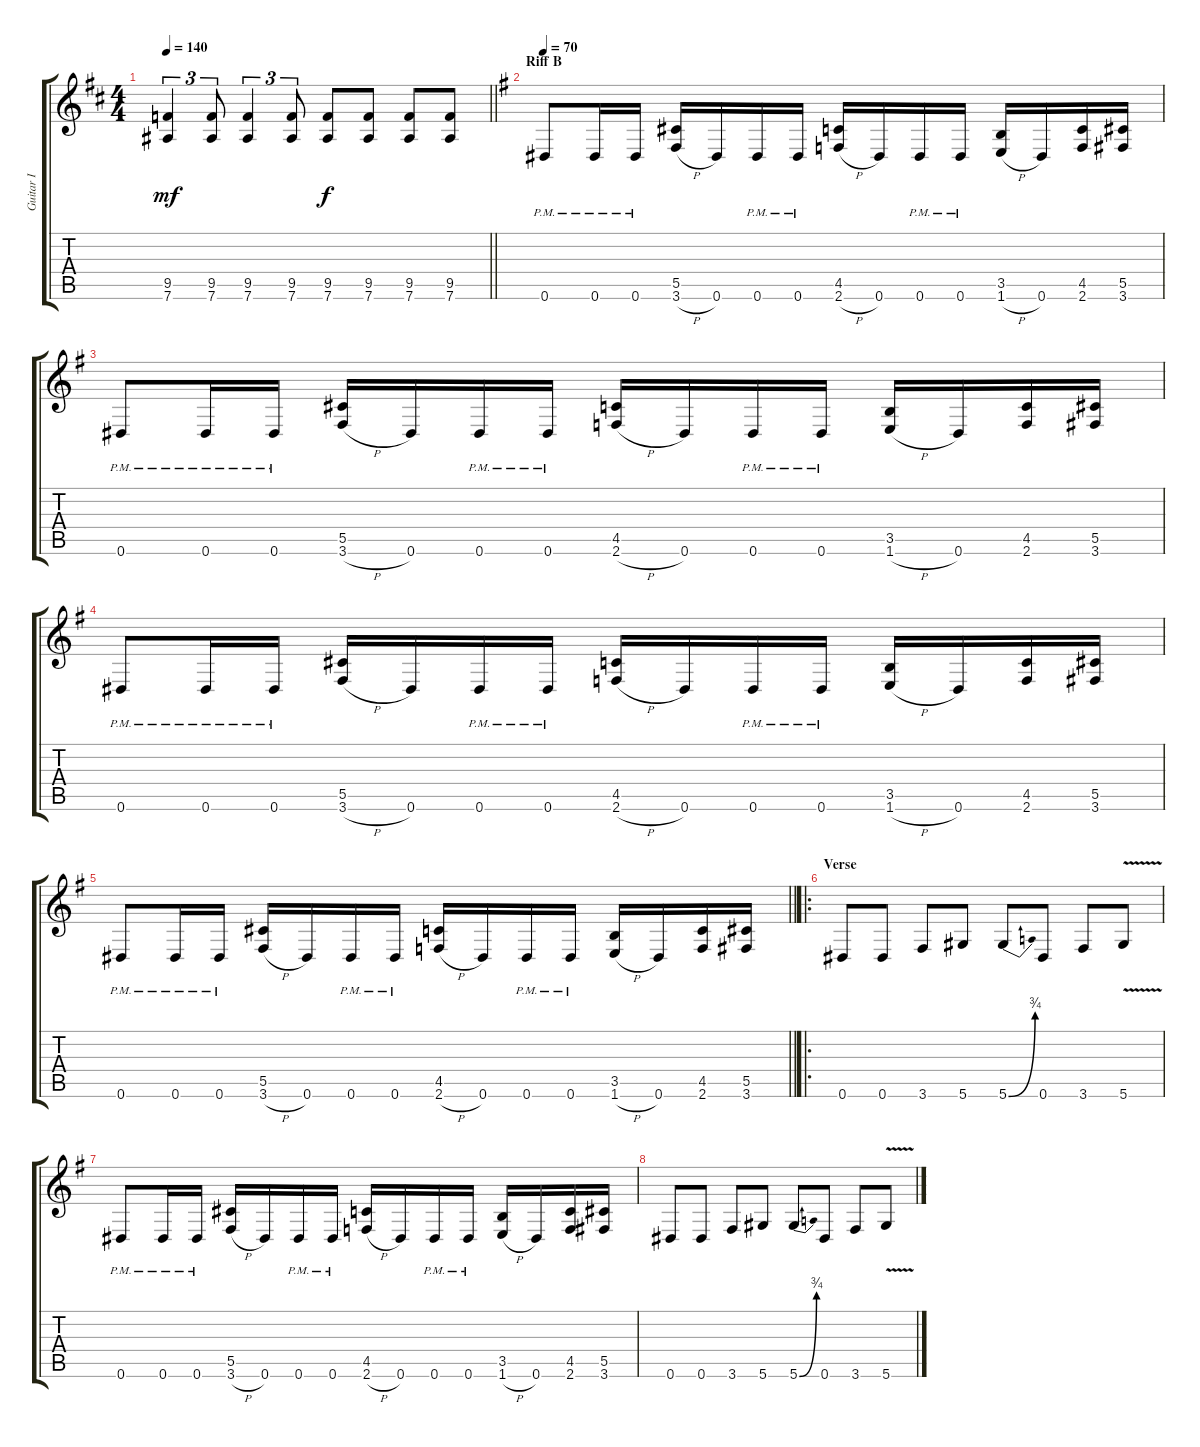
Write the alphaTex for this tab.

\track ("Guitar I" "Guitar I") {instrument distortionguitar}
\staff {score tabs}
\tuning (Eb4 Bb3 Gb3 Db3 Ab2 Eb2) {hide}
\ts (4 4)
\tempo 140
\clef g2
\barLineRight lightlight
\ks bminor
(9.5 7.6).4{tu (3 2) dy mf} (9.5 7.6).8{tu (3 2)} (9.5 7.6).4{tu (3 2)} (9.5 7.6).8{tu (3 2)} (9.5 7.6).8{dy f} (9.5 7.6).8 (9.5 7.6).8 (9.5 7.6).8 |
\section ("" "Riff B")
\tempo 70
\ks eminor
0.6{pm}.8 0.6{pm}.16 0.6{pm}.16 (5.5 3.6{h}).16 0.6.16 0.6{pm}.16 0.6{pm}.16 (4.5 2.6{h}).16 0.6.16 0.6{pm}.16 0.6{pm}.16 (3.5 1.6{h}).16 0.6.16 (4.5 2.6).16 (5.5 3.6).16 |
0.6{pm}.8 0.6{pm}.16 0.6{pm}.16 (5.5 3.6{h}).16 0.6.16 0.6{pm}.16 0.6{pm}.16 (4.5 2.6{h}).16 0.6.16 0.6{pm}.16 0.6{pm}.16 (3.5 1.6{h}).16 0.6.16 (4.5 2.6).16 (5.5 3.6).16 |
0.6{pm}.8 0.6{pm}.16 0.6{pm}.16 (5.5 3.6{h}).16 0.6.16 0.6{pm}.16 0.6{pm}.16 (4.5 2.6{h}).16 0.6.16 0.6{pm}.16 0.6{pm}.16 (3.5 1.6{h}).16 0.6.16 (4.5 2.6).16 (5.5 3.6).16 |
\barLineRight lightlight
0.6{pm}.8 0.6{pm}.16 0.6{pm}.16 (5.5 3.6{h}).16 0.6.16 0.6{pm}.16 0.6{pm}.16 (4.5 2.6{h}).16 0.6.16 0.6{pm}.16 0.6{pm}.16 (3.5 1.6{h}).16 0.6.16 (4.5 2.6).16 (5.5 3.6).16 |
\ro
\section ("" "Verse")
0.6.8 0.6.8 3.6.8 5.6.8 5.6{be (bend 0 0 60 3)}.8 0.6.8 3.6.8 5.6{v}.8 |
0.6{pm}.8 0.6{pm}.16 0.6{pm}.16 (5.5 3.6{h}).16 0.6.16 0.6{pm}.16 0.6{pm}.16 (4.5 2.6{h}).16 0.6.16 0.6{pm}.16 0.6{pm}.16 (3.5 1.6{h}).16 0.6.16 (4.5 2.6).16 (5.5 3.6).16 |
0.6.8 0.6.8 3.6.8 5.6.8 5.6{be (bend 0 0 60 3)}.8 0.6.8 3.6.8 5.6{v}.8
